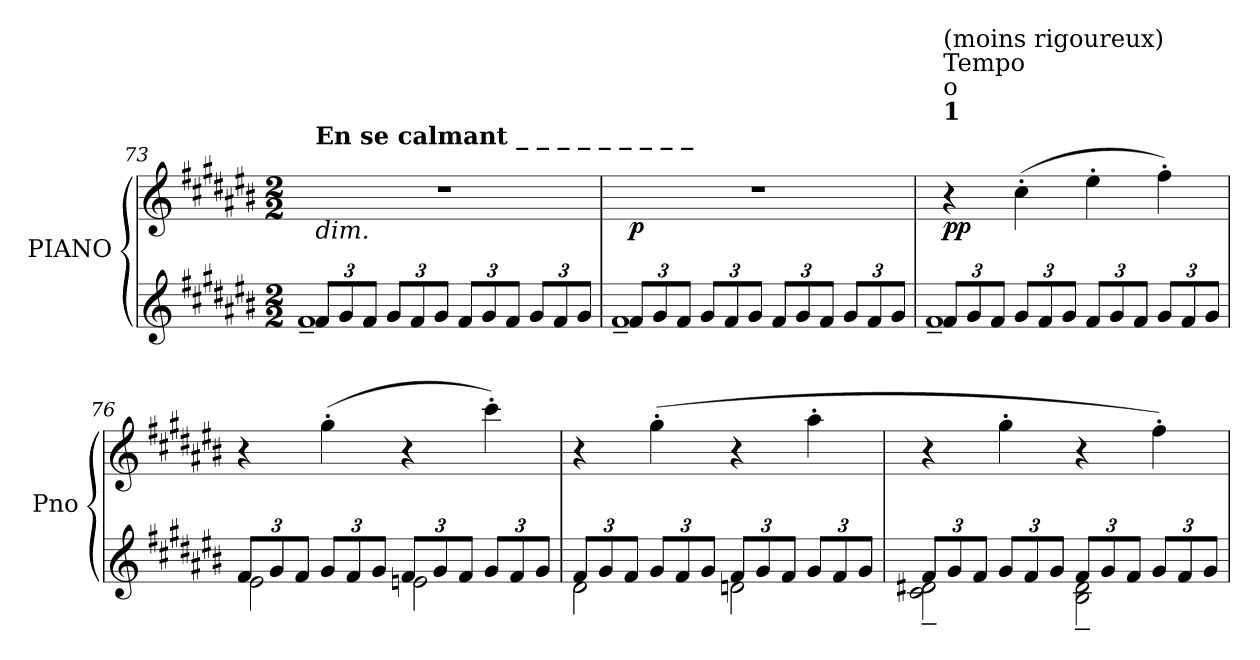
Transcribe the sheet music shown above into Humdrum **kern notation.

**kern	**kern	**dynam
*part1	*part1	*part1
*staff2	*staff1	*staff1/2
*I"PIANO	*	*
*I'Pno	*	*
*clefG2	*clefG2	*
*k[f#c#g#d#a#e#b#]	*k[f#c#g#d#a#e#b#]	*
*M2/2	*M2/2	*
*Xbrackettup	*	*
=73	=73	=73
*^	*	*
!	!	!LO:TX:a:B:t=En  se  calmant        _         _         _         _         _         _         _         _         _	!
!	!	!LO:TX:b:i:t=dim.	!
12f#/L	1f#~	1r	.
12g#/	.	.	.
12f#/J	.	.	.
12g#/L	.	.	.
12f#/	.	.	.
12g#/J	.	.	.
12f#/L	.	.	.
12g#/	.	.	.
12f#/J	.	.	.
12g#/L	.	.	.
12f#/	.	.	.
12g#/J	.	.	.
=74	=74	=74	=74
!	!	!	!LO:DY:b
12f#/L	1f#~	1r	p
12g#/	.	.	.
12f#/J	.	.	.
12g#/L	.	.	.
12f#/	.	.	.
12g#/J	.	.	.
12f#/L	.	.	.
12g#/	.	.	.
12f#/J	.	.	.
12g#/L	.	.	.
12f#/	.	.	.
12g#/J	.	.	.
!!LO:PB:g=z
=75	=75	=75	=75
!	!	!LO:TX:a:B:t=1	!
!	!	!LO:TX:a:t=o	!
!	!	!LO:TX:a:t=Tempo	!
!	!	!LO:TX:a:t=(moins rigoureux)	!
!	!	!	!LO:DY:b
12f#/L	1f#~	4r	pp
12g#/	.	.	.
12f#/J	.	.	.
12g#/L	.	(>4cc#'\	.
12f#/	.	.	.
12g#/J	.	.	.
12f#/L	.	4ee#'\	.
12g#/	.	.	.
12f#/J	.	.	.
12g#/L	.	4ff#'\)	.
12f#/	.	.	.
12g#/J	.	.	.
=76	=76	=76	=76
12f#/L	2e#\	4r	.
12g#/	.	.	.
12f#/J	.	.	.
12g#/L	.	(>4gg#'\	.
12f#/	.	.	.
12g#/J	.	.	.
12f#/L	2en\	4r	.
12g#/	.	.	.
12f#/J	.	.	.
12g#/L	.	4ccc#'\)	.
12f#/	.	.	.
12g#/J	.	.	.
=77	=77	=77	=77
12f#/L	2d#\	4r	.
12g#/	.	.	.
12f#/J	.	.	.
12g#/L	.	(>4gg#'\	.
12f#/	.	.	.
12g#/J	.	.	.
12f#/L	2dn\	4r	.
12g#/	.	.	.
12f#/J	.	.	.
12g#/L	.	4aa#'\	.
12f#/	.	.	.
12g#/J	.	.	.
!!LO:LB:g=z
=78	=78	=78	=78
12f#/L	2c#\~ 2d#X\~	4r	.
12g#/	.	.	.
12f#/J	.	.	.
12g#/L	.	4gg#'\	.
12f#/	.	.	.
12g#/J	.	.	.
12f#/L	2B#\~ 2d#\~	4r	.
12g#/	.	.	.
12f#/J	.	.	.
12g#/L	.	4ff#'\)	.
12f#/	.	.	.
12g#/J	.	.	.
*v	*v	*	*
=	=	=
*-	*-	*-
